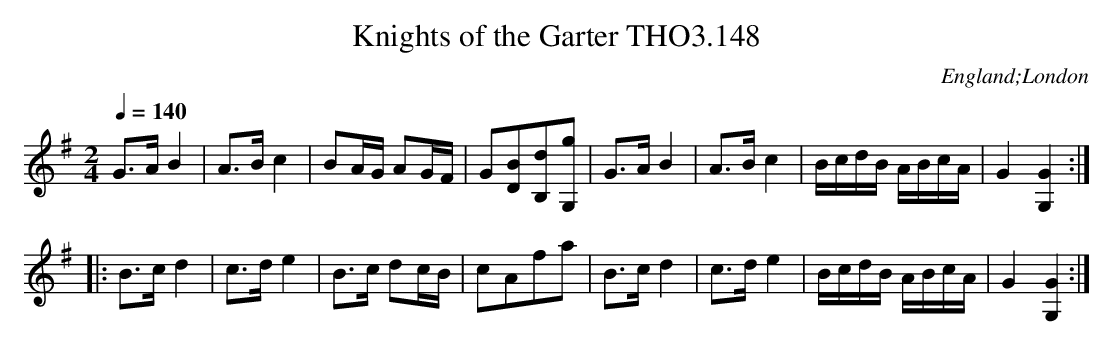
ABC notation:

X:1
T:Knights of the Garter THO3.148
O:England;London
M:2/4
L:1/8
Q:1/4=140
K:G
G>A B2|A>B c2|BA/G/ AG/F/|G[BD][dB,][gG,]|G>A B2|A>B c2|B/c/d/B/ A/B/c/A/|G2[G2G,2]:|
|:B>c d2|c>d e2|B>c dc/B/|cAfa|B>c d2|c>d e2|B/c/d/B/ A/B/c/A/|G2[G2G,2]:|
